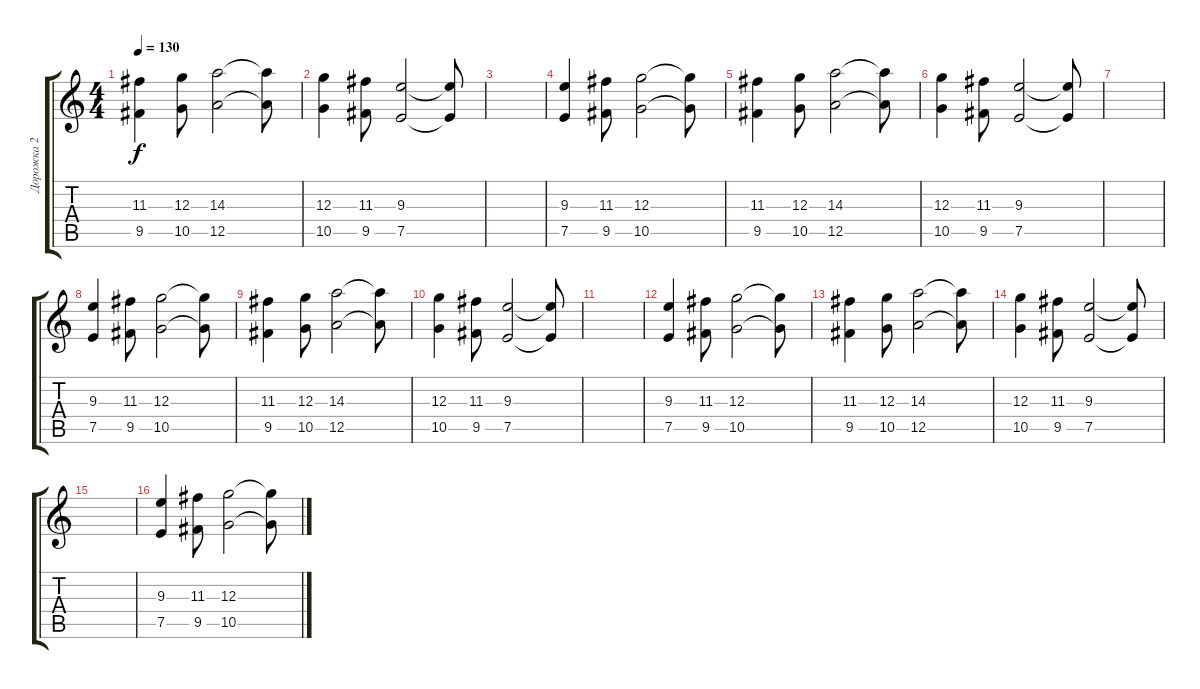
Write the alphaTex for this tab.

\track ("Дорожка 2" "Дорожка 2") {instrument distortionguitar}
\staff {score tabs}
\tuning (E4 B3 G3 D3 A2 E2) {hide}
\ts (4 4)
\tempo 130
\clef g2
\ks c
(11.3 9.5).4{dy f} (12.3 10.5).8 (14.3 12.5).2 (14.3{t} 12.5{t}).8 |
(12.3 10.5).4 (11.3 9.5).8 (9.3 7.5).2 (9.3{t} 7.5{t}).8 |
|
(9.3 7.5).4 (11.3 9.5).8 (12.3 10.5).2 (12.3{t} 10.5{t}).8 |
(11.3 9.5).4 (12.3 10.5).8 (14.3 12.5).2 (14.3{t} 12.5{t}).8 |
(12.3 10.5).4 (11.3 9.5).8 (9.3 7.5).2 (9.3{t} 7.5{t}).8 |
|
(9.3 7.5).4 (11.3 9.5).8 (12.3 10.5).2 (12.3{t} 10.5{t}).8 |
(11.3 9.5).4 (12.3 10.5).8 (14.3 12.5).2 (14.3{t} 12.5{t}).8 |
(12.3 10.5).4 (11.3 9.5).8 (9.3 7.5).2 (9.3{t} 7.5{t}).8 |
|
(9.3 7.5).4 (11.3 9.5).8 (12.3 10.5).2 (12.3{t} 10.5{t}).8 |
(11.3 9.5).4 (12.3 10.5).8 (14.3 12.5).2 (14.3{t} 12.5{t}).8 |
(12.3 10.5).4 (11.3 9.5).8 (9.3 7.5).2 (9.3{t} 7.5{t}).8 |
|
(9.3 7.5).4 (11.3 9.5).8 (12.3 10.5).2 (12.3{t} 10.5{t}).8
